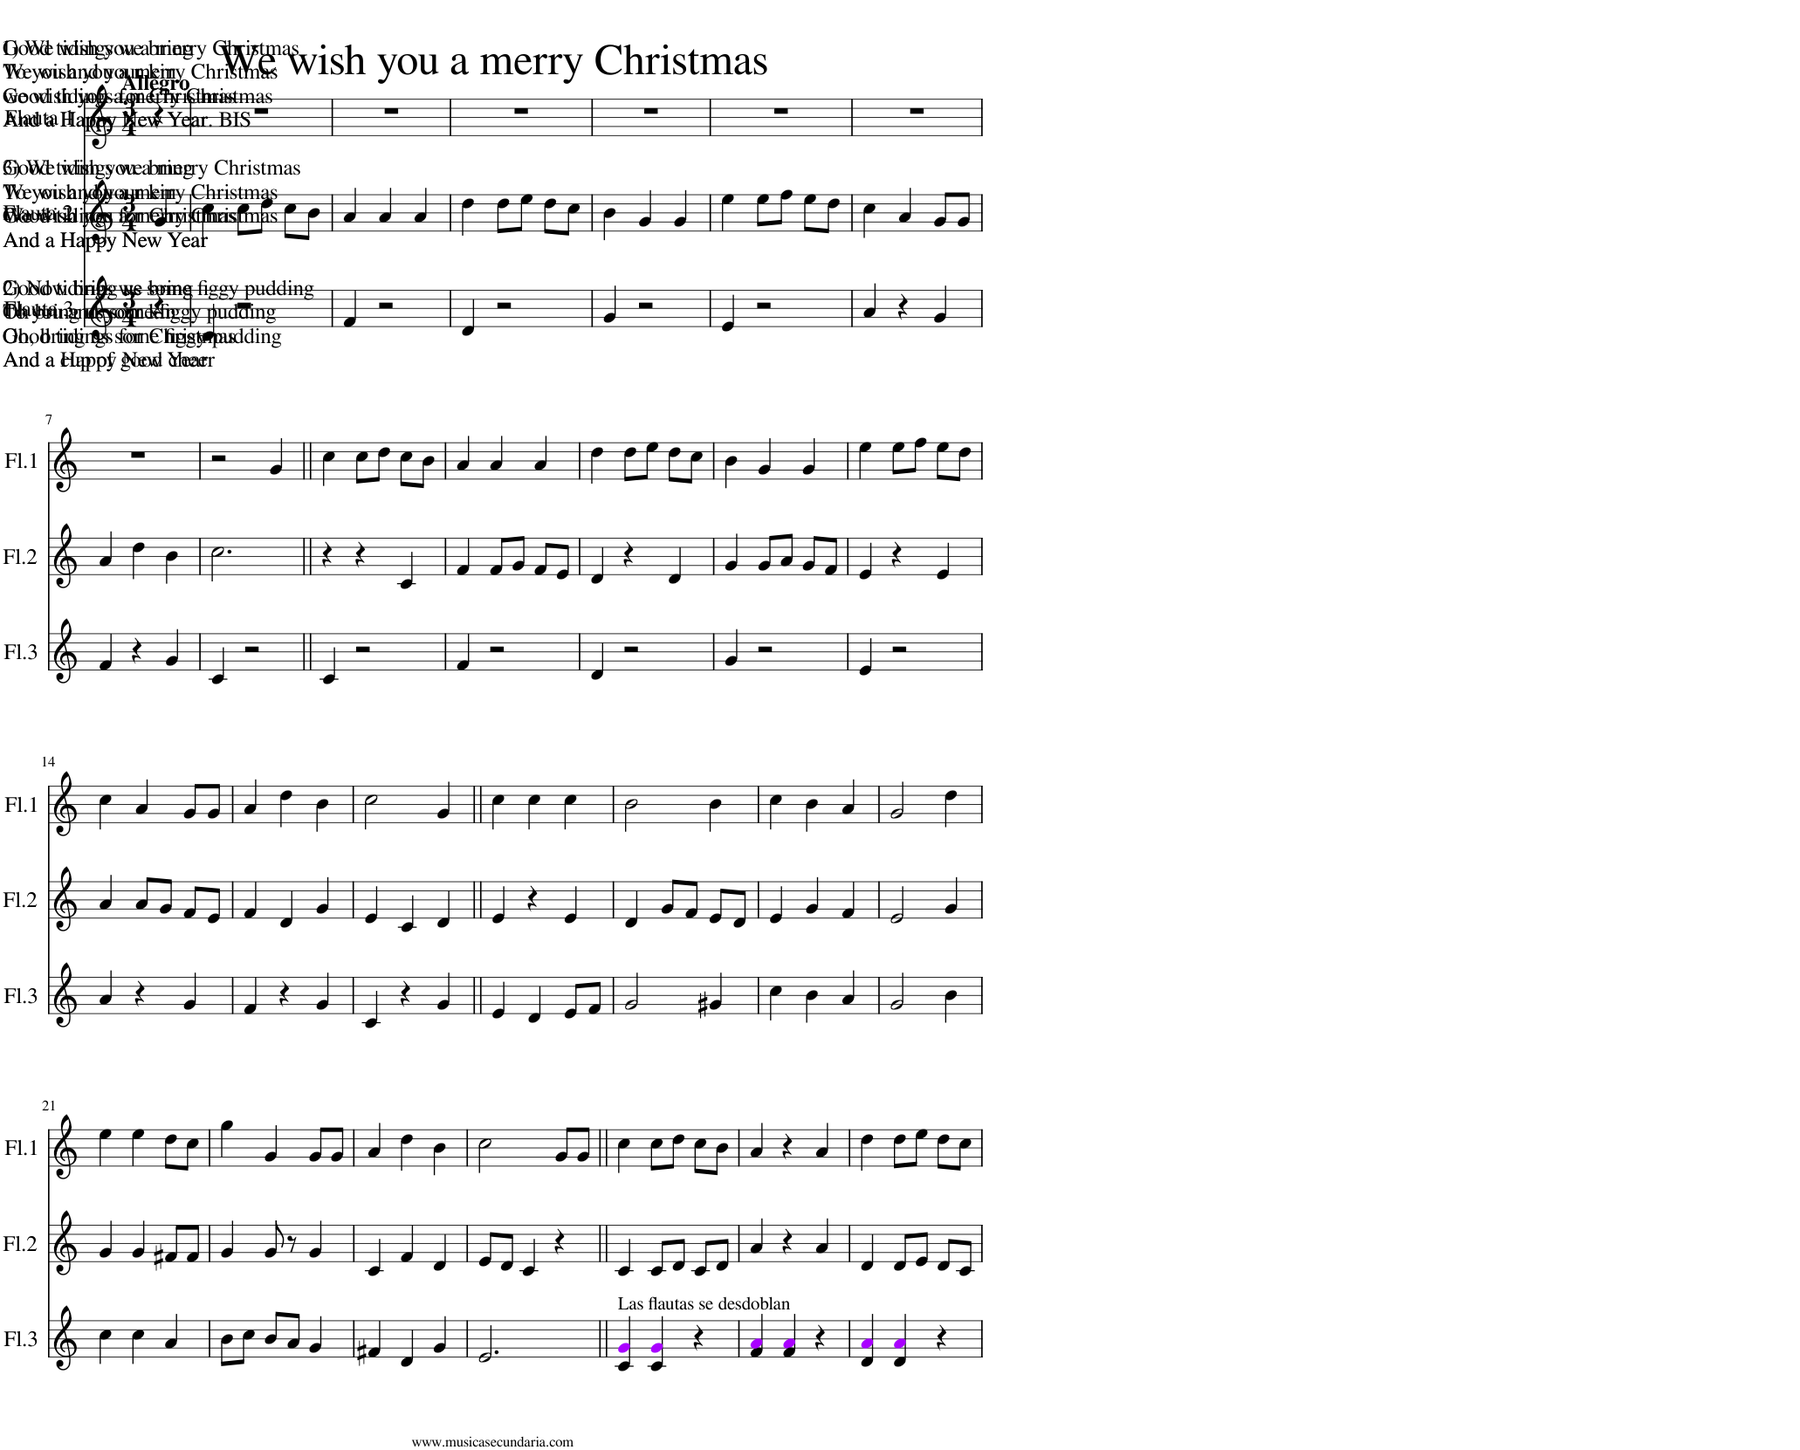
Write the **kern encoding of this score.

**kern	**kern	**kern
*part3	*part2	*part1
*staff3	*staff2	*staff1
*I"Flauta 3	*I"Flauta 2	*I"Flauta 1
*I'Fl.3	*I'Fl.2	*I'Fl.1
*clefG2	*clefG2	*clefG2
*k[]	*k[]	*k[]
*M3/4	*M3/4	*M3/4
=	=	=
!	!	!LO:TX:a:B:t=Allegro
4r	4g/	4r
=1	=1	=1
4c/	4cc\	2.r
2r	8cc\L	.
.	8dd\J	.
.	8cc\L	.
.	8b\J	.
=2	=2	=2
4f/	4a/	2.r
2r	4a/	.
.	4a/	.
=3	=3	=3
4d/	4dd\	2.r
2r	8dd\L	.
.	8ee\J	.
.	8dd\L	.
.	8cc\J	.
=4	=4	=4
4g/	4b\	2.r
2r	4g/	.
.	4g/	.
=5	=5	=5
4e/	4ee\	2.r
2r	8ee\L	.
.	8ff\J	.
.	8ee\L	.
.	8dd\J	.
=6	=6	=6
4a/	4cc\	2.r
4r	4a/	.
4g/	8g/L	.
.	8g/J	.
!!LO:LB:g=z
=7	=7	=7
4f/	4a/	2.r
4r	4dd\	.
4g/	4b\	.
=8	=8	=8
4c/	2.cc\	2r
2r	.	.
.	.	4g/
=9||	=9||	=9||
4c/	4r	4cc\
2r	4r	8cc\L
.	.	8dd\J
.	4c/	8cc\L
.	.	8b\J
=10	=10	=10
4f/	4f/	4a/
2r	8f/L	4a/
.	8g/J	.
.	8f/L	4a/
.	8e/J	.
=11	=11	=11
4d/	4d/	4dd\
2r	4r	8dd\L
.	.	8ee\J
.	4d/	8dd\L
.	.	8cc\J
=12	=12	=12
4g/	4g/	4b\
2r	8g/L	4g/
.	8a/J	.
.	8g/L	4g/
.	8f/J	.
=13	=13	=13
4e/	4e/	4ee\
2r	4r	8ee\L
.	.	8ff\J
.	4e/	8ee\L
.	.	8dd\J
!!LO:LB:g=z
=14	=14	=14
4a/	4a/	4cc\
4r	8a/L	4a/
.	8g/J	.
4g/	8f/L	8g/L
.	8e/J	8g/J
=15	=15	=15
4f/	4f/	4a/
4r	4d/	4dd\
4g/	4g/	4b\
=16	=16	=16
4c/	4e/	2cc\
4r	4c/	.
4g/	4d/	4g/
=17||	=17||	=17||
4e/	4e/	4cc\
4d/	4r	4cc\
8e/L	4e/	4cc\
8f/J	.	.
=18	=18	=18
2g/	4d/	2b\
.	8g/L	.
.	8f/J	.
4g#X/	8e/L	4b\
.	8d/J	.
=19	=19	=19
4cc\	4e/	4cc\
4b\	4g/	4b\
4a/	4f/	4a/
=20	=20	=20
2g/	2e/	2g/
4b\	4g/	4dd\
!!LO:LB:g=z
=21	=21	=21
4cc\	4g/	4ee\
4cc\	4g/	4ee\
4a/	8f#X/L	8dd\L
.	8f#/J	8cc\J
=22	=22	=22
8b\L	4g/	4gg\
8cc\J	.	.
8b/L	8g/	4g/
8a/J	8r	.
4g/	4g/	8g/L
.	.	8g/J
=23	=23	=23
4f#X/	4c/	4a/
4d/	4f/	4dd\
4g/	4d/	4b\
=24	=24	=24
2.e/	8e/L	2cc\
.	8d/J	.
.	4c/	.
.	4r	8g/L
.	.	8g/J
=25||	=25||	=25||
!LO:TX:a:t=Las flautas se desdoblan	!	!
4c/ 4gi/	4c/	4cc\
4c/ 4gi/	8c/L	8cc\L
.	8d/J	8dd\J
4r	8c/L	8cc\L
.	8d/J	8b\J
=26	=26	=26
4f/ 4ai/	4a/	4a/
4f/ 4ai/	4r	4r
4r	4a/	4a/
=27	=27	=27
4d/ 4ai/	4d/	4dd\
4d/ 4ai/	8d/L	8dd\L
.	8e/J	8ee\J
4r	8d/L	8dd\L
.	8c/J	8cc\J
=	=	=
*-	*-	*-
